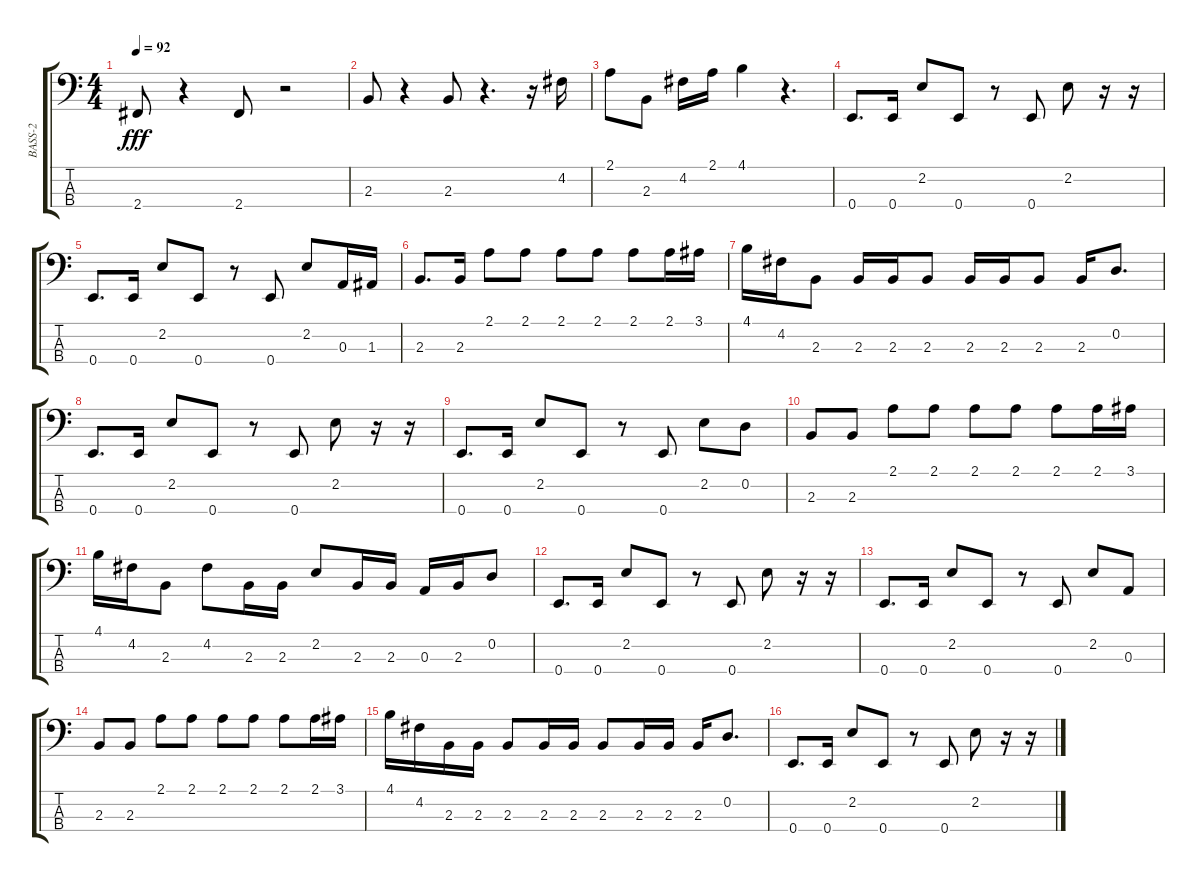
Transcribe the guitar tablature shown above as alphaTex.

\track ("BASS-2" "BASS-2") {instrument electricbassfinger}
\staff {score tabs}
\tuning (G2 D2 A1 E1) {hide}
\ts (4 4)
\tempo 92
\clef f4
\ks c
2.4.8{dy fff} r.4 2.4.8 r.2 |
2.3.8 r.4 2.3.8 r.4{d} r.16 4.2.16 |
2.1.8 2.3.8 4.2.16 2.1.16 4.1.4 r.4{d} |
0.4.8{d} 0.4.16 2.2.8 0.4.8 r.8 0.4.8 2.2.8 r.16 r.16 |
0.4.8{d} 0.4.16 2.2.8 0.4.8 r.8 0.4.8 2.2.8 0.3.16 1.3.16 |
2.3.8{d} 2.3.16 2.1.8 2.1.8 2.1.8 2.1.8 2.1.8 2.1.16 3.1.16 |
4.1.16 4.2.16 2.3.8 2.3.16 2.3.16 2.3.8 2.3.16 2.3.16 2.3.8 2.3.16 0.2.8{d} |
0.4.8{d} 0.4.16 2.2.8 0.4.8 r.8 0.4.8 2.2.8 r.16 r.16 |
0.4.8{d} 0.4.16 2.2.8 0.4.8 r.8 0.4.8 2.2.8 0.2.8 |
2.3.8 2.3.8 2.1.8 2.1.8 2.1.8 2.1.8 2.1.8 2.1.16 3.1.16 |
4.1.16 4.2.16 2.3.8 4.2.8 2.3.16 2.3.16 2.2.8 2.3.16 2.3.16 0.3.16 2.3.16 0.2.8 |
0.4.8{d} 0.4.16 2.2.8 0.4.8 r.8 0.4.8 2.2.8 r.16 r.16 |
0.4.8{d} 0.4.16 2.2.8 0.4.8 r.8 0.4.8 2.2.8 0.3.8 |
2.3.8 2.3.8 2.1.8 2.1.8 2.1.8 2.1.8 2.1.8 2.1.16 3.1.16 |
4.1.16 4.2.16 2.3.16 2.3.16 2.3.8 2.3.16 2.3.16 2.3.8 2.3.16 2.3.16 2.3.16 0.2.8{d} |
0.4.8{d} 0.4.16 2.2.8 0.4.8 r.8 0.4.8 2.2.8 r.16 r.16
